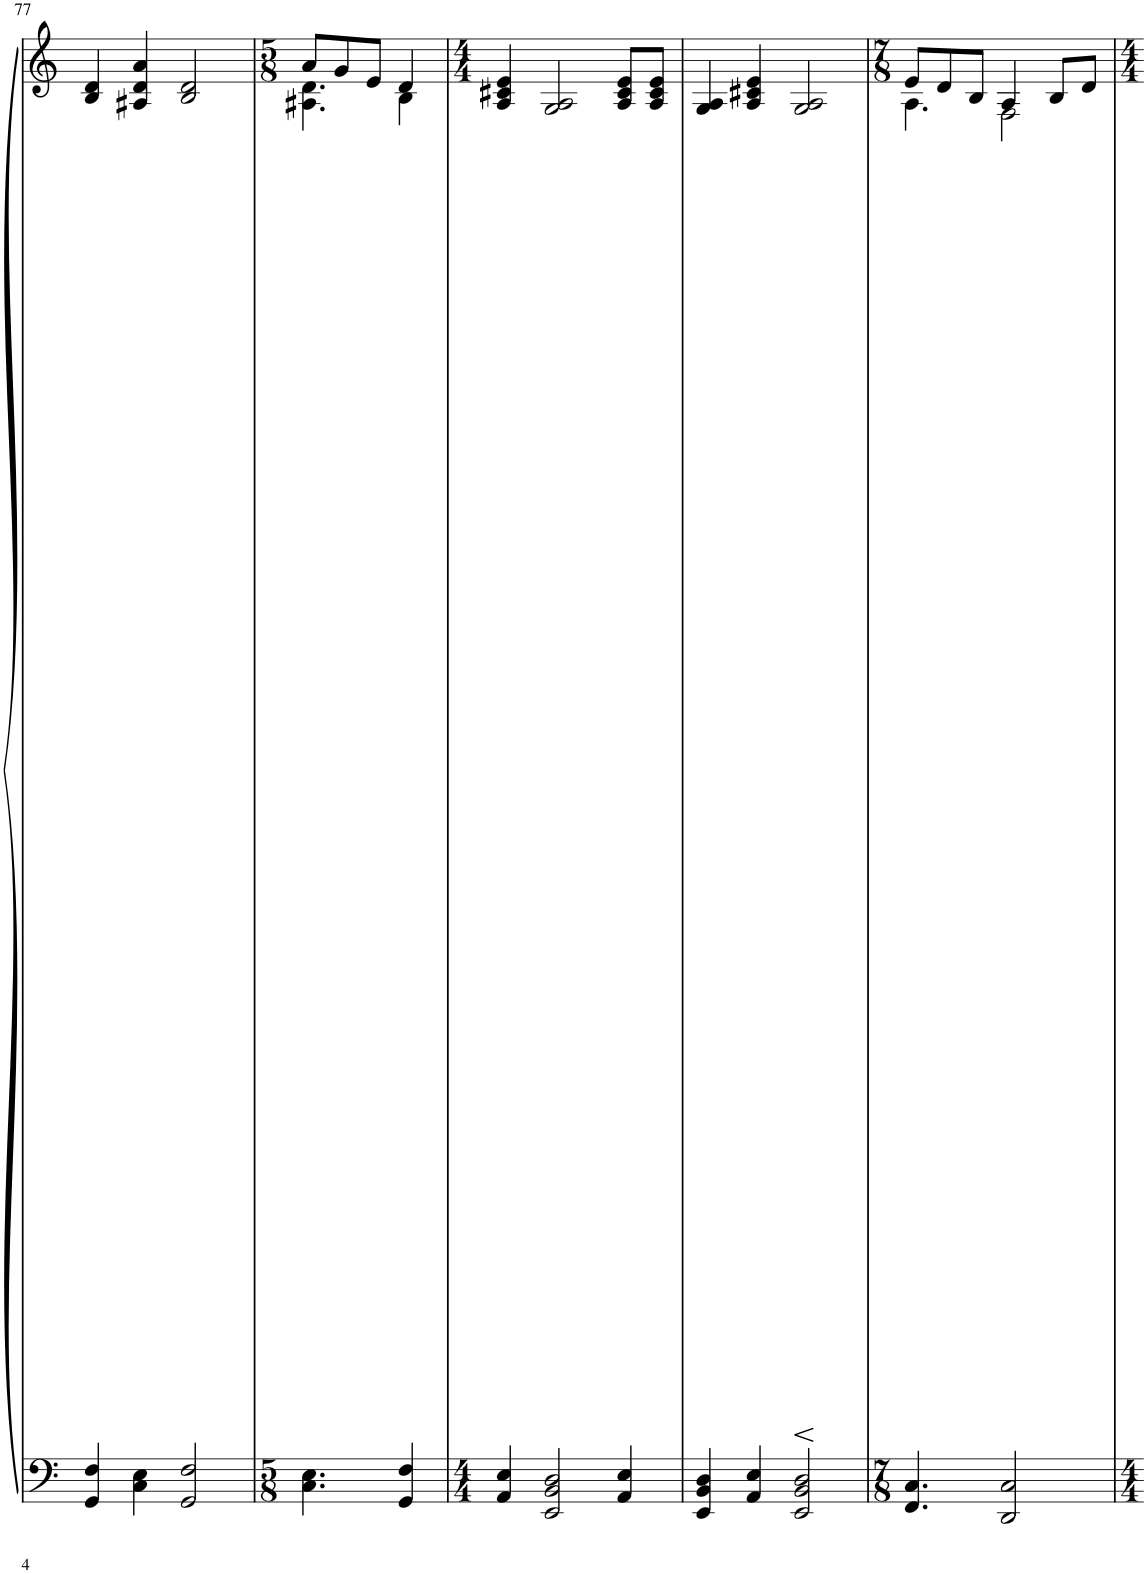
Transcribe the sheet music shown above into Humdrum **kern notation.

**kern	**kern	**dynam
*part1	*part1	*part1
*staff2	*staff1	*staff1/2
*I"Piano	*	*
*I'Pno	*	*
!!LO:PB:g=z
*clefF4	*clefG2	*
*k[]	*k[]	*
*M4/4	*M4/4	*
=77	=77	=77
4GG/ 4F/	4B/ 4d/	.
4C\ 4E\	4A#X/ 4d/ 4a/	.
2GG/ 2F/	2B/ 2d/	.
=78	=78	=78
*M5/8	*M5/8	*
*	*^	*
4.C\ 4.E\	8a/L	4.A#X\ 4.d\	.
.	8g/	.	.
.	8e/J	.	.
4GG/ 4F/	4d/	4B\	.
*	*v	*v	*
=79	=79	=79
*M4/4	*M4/4	*
4AA/ 4E/	4A/ 4c#X/ 4e/	.
2EE/ 2BB/ 2D/	2G/ 2A/	.
4AA/ 4E/	8A/ 8c#/ 8e/L	.
.	8A/ 8c#/ 8e/J	.
=80	=80	=80
4EE/ 4BB/ 4D/	4G/ 4A/	.
4AA/ 4E/	4A/ 4c#X/ 4e/	.
!	!	!LO:HP:b
2EE/ 2BB/ 2D/	2G/ 2A/	<
.	.	[
=81	=81	=81
*M7/8	*M7/8	*
*	*^	*
4.FF/ 4.C/	8e/L	4.A\	.
.	8d/	.	.
.	8B/J	.	.
2DD/ 2C/	4A/	2F\	.
.	8B/L	.	.
.	8d/J	.	.
*	*v	*v	*
=	=	=
*-	*-	*-
